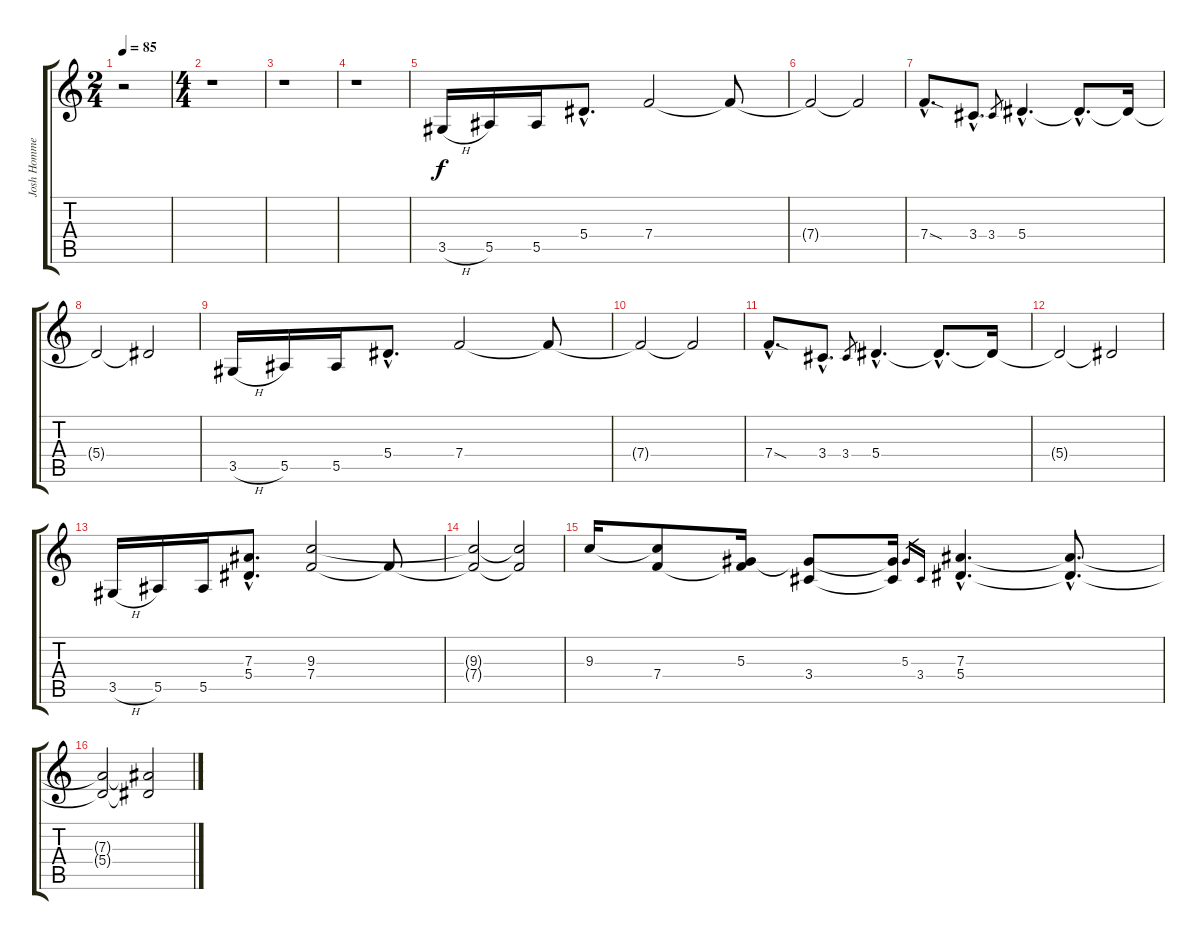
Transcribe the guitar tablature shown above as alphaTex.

\track ("Josh Homme" "Josh Homme") {instrument distortionguitar}
\staff {score tabs}
\tuning (C4 G3 Eb3 Bb2 F2 C2) {hide}
\ts (2 4)
\tempo 85
\clef g2
\ks c
r.2{dy f instrument distortionguitar} |
\ts (4 4)
r.1 |
r.1 |
r.1 |
3.5{h}.16{instrument electricguitarclean} 5.5.16 5.5.16 5.4{hac}.8{d} 7.4.2 7.4{t}.8 |
7.4{t}.2 7.4{t}.2 |
7.4{sod hac}.8{d} 3.4{hac}.8{d} 3.4.8{gr} 5.4{hac}.4{d} 5.4{hac t}.8{d} 5.4{t}.16 |
5.4{t}.2 5.4{t}.2 |
3.5{h}.16 5.5.16 5.5.16 5.4{hac}.8{d} 7.4.2 7.4{t}.8 |
7.4{t}.2 7.4{t}.2 |
7.4{sod hac}.8{d} 3.4{hac}.8{d} 3.4.8{gr} 5.4{hac}.4{d} 5.4{hac t}.8{d} 5.4{t}.16 |
5.4{t}.2 5.4{t}.2 |
3.5{h}.16 5.5.16 5.5.16 (7.3{hac} 5.4{hac}).8{d} (9.3 7.4).2 7.4{t}.8 |
(9.3{t} 7.4{t}).2 (9.3{t} 7.4{t}).2 |
9.3.16 (9.3{t} 7.4).8 (5.3 7.4{t}).16 (5.3{t} 3.4).8 (5.3{t} 3.4{t}).16 5.3.16{gr} 3.4.16{gr} (7.3{hac} 5.4{hac}).4{d} (7.3{hac t} 5.4{hac t}).8{d} |
(7.3{t} 5.4{t}).2 (7.3{t} 5.4{t}).2
